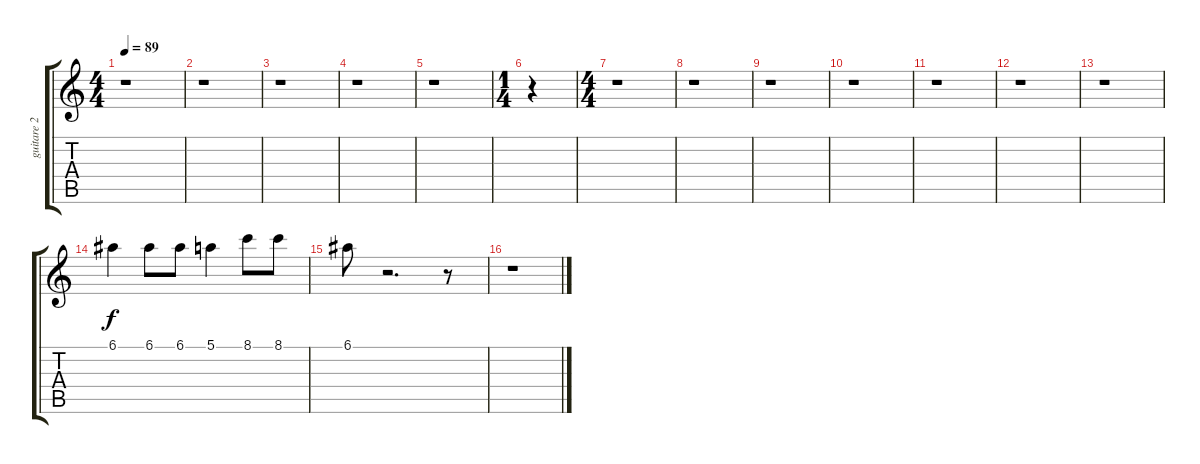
\track ("guitare 2 " "guitare 2 ") {instrument overdrivenguitar}
\staff {score tabs}
\tuning (E4 B3 G3 D3 A2 E2) {hide}
\ts (4 4)
\tempo 89
\clef g2
\ks c
r.1{dy f} |
r.1 |
r.1 |
r.1 |
r.1 |
\ts (1 4)
r.4 |
\ts (4 4)
r.1 |
r.1 |
r.1 |
r.1 |
r.1 |
r.1 |
r.1 |
6.1.4{volume 9 balance 8 instrument distortionguitar} 6.1.8 6.1.8 5.1.4 8.1.8 8.1.8 |
6.1.8{volume 9 balance 8} r.2{d} r.8 |
r.1
